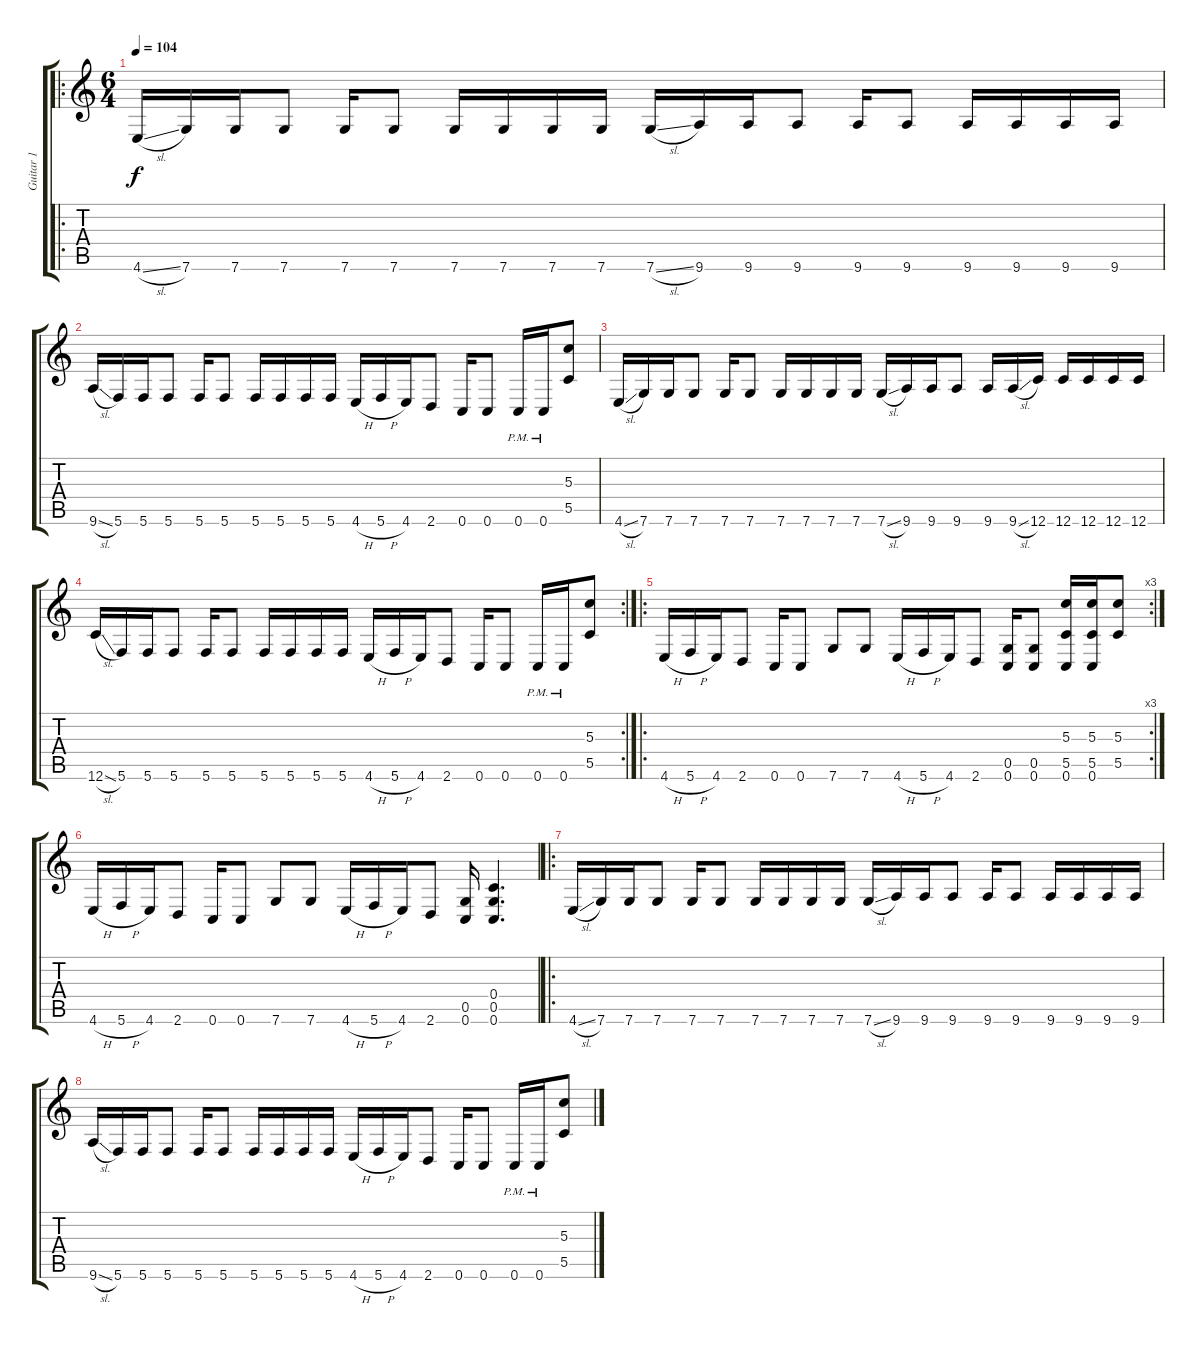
\track ("Guitar 1" "Guitar 1") {instrument distortionguitar}
\staff {score tabs}
\tuning (E4 C4 G3 C3 G2 C2) {hide}
\ro
\ts (6 4)
\tempo 104
\clef g2
\ks c
4.6{sl}.16{dy f instrument acousticguitarsteel} 7.6.16 7.6.16 7.6.8 7.6.16 7.6.8 7.6.16 7.6.16 7.6.16 7.6.16 7.6{sl}.16 9.6.16 9.6.16 9.6.8 9.6.16 9.6.8 9.6.16 9.6.16 9.6.16 9.6.16 |
9.6{sl}.16 5.6.16 5.6.16 5.6.8 5.6.16 5.6.8 5.6.16 5.6.16 5.6.16 5.6.16 4.6{h}.16 5.6{h}.16 4.6.16 2.6.8 0.6.16 0.6.8 0.6{pm}.16 0.6{pm}.16 (5.3 5.5).8 |
4.6{sl}.16 7.6.16 7.6.16 7.6.8 7.6.16 7.6.8 7.6.16 7.6.16 7.6.16 7.6.16 7.6{sl}.16 9.6.16 9.6.16 9.6.8 9.6.16 9.6{sl}.16 12.6.16 12.6.16 12.6.16 12.6.16 12.6.16 |
\rc 2
12.6{sl}.16 5.6.16 5.6.16 5.6.8 5.6.16 5.6.8 5.6.16 5.6.16 5.6.16 5.6.16 4.6{h}.16 5.6{h}.16 4.6.16 2.6.8 0.6.16 0.6.8 0.6{pm}.16 0.6{pm}.16 (5.3 5.5).8 |
\ro
\rc 3
4.6{h}.16 5.6{h}.16 4.6.16 2.6.8 0.6.16 0.6.8 7.6.8 7.6.8 4.6{h}.16 5.6{h}.16 4.6.16 2.6.8 (0.5 0.6).16 (0.5 0.6).8 (5.3 5.5 0.6).16 (5.3 5.5 0.6).16 (5.3 5.5).8 |
4.6{h}.16 5.6{h}.16 4.6.16 2.6.8 0.6.16 0.6.8 7.6.8 7.6.8 4.6{h}.16 5.6{h}.16 4.6.16 2.6.8 (0.5 0.6).16 (0.4 0.5 0.6).4{d} |
\ro
4.6{sl}.16 7.6.16 7.6.16 7.6.8 7.6.16 7.6.8 7.6.16 7.6.16 7.6.16 7.6.16 7.6{sl}.16 9.6.16 9.6.16 9.6.8 9.6.16 9.6.8 9.6.16 9.6.16 9.6.16 9.6.16 |
9.6{sl}.16 5.6.16 5.6.16 5.6.8 5.6.16 5.6.8 5.6.16 5.6.16 5.6.16 5.6.16 4.6{h}.16 5.6{h}.16 4.6.16 2.6.8 0.6.16 0.6.8 0.6{pm}.16 0.6{pm}.16 (5.3 5.5).8
